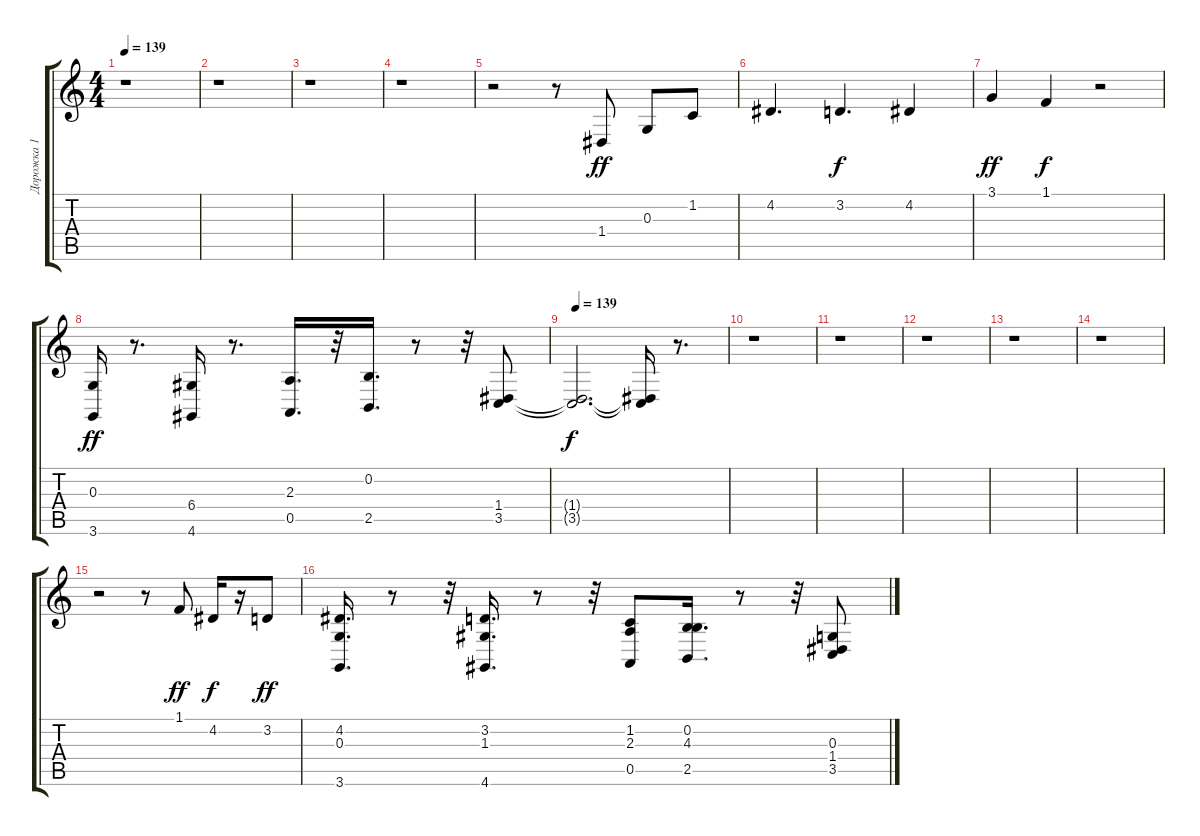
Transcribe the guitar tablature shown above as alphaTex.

\track ("Дорожка 1" "Дорожка 1") {instrument stringensemble1}
\staff {score tabs}
\tuning (E4 B3 G3 D3 A2 E2) {hide}
\ts (4 4)
\tempo 139
\clef g2
\ks c
r.1{dy mf} |
r.1 |
r.1 |
r.1 |
r.2 r.8 1.4.8{dy ff} 0.3.8 1.2.8 |
4.2.4{d} 3.2.4{d dy f} 4.2.4 |
3.1.4{dy ff} 1.1.4{dy f} r.2 |
(0.3 3.6).16{dy ff} r.8{d} (6.4 4.6).16 r.8{d} (2.3 0.5).16{d} r.32 (0.2 2.5).16{d} r.8 r.32 (1.4 3.5).8 |
\tempo 139
(1.4{t} 3.5{t}).2{d dy f} (1.4{t} 3.5{t}).16 r.8{d} |
r.1 |
r.1 |
r.1 |
r.1 |
r.1 |
r.2 r.8 1.1.8{dy ff} 4.2.16{dy f} r.16 3.2.8{dy ff} |
(4.2 0.3 3.6).16{d} r.8 r.32 (3.2 1.3 4.6).16{d} r.8 r.32 (1.2 2.3 0.5).8 (0.2 4.3 2.5).16{d} r.8 r.32 (0.3 1.4 3.5).8
